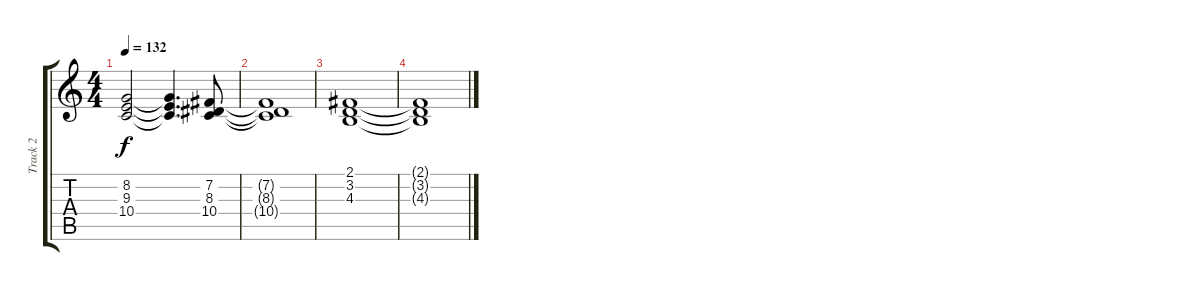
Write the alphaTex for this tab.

\track ("Track 2" "Track 2") {instrument accordion}
\staff {score tabs}
\tuning (E4 B3 G3 D3 A2 E2) {hide}
\ts (4 4)
\tempo 132
\clef g2
\ks c
(8.2{t} 9.3{t} 10.4{t}).2{dy f} (8.2{t} 9.3{t} 10.4{t}).4{d} (7.2 8.3 10.4).8 |
(7.2{t} 8.3{t} 10.4{t}).1 |
(2.1 3.2 4.3).1{volume 5} |
(2.1{t} 3.2{t} 4.3{t}).1
